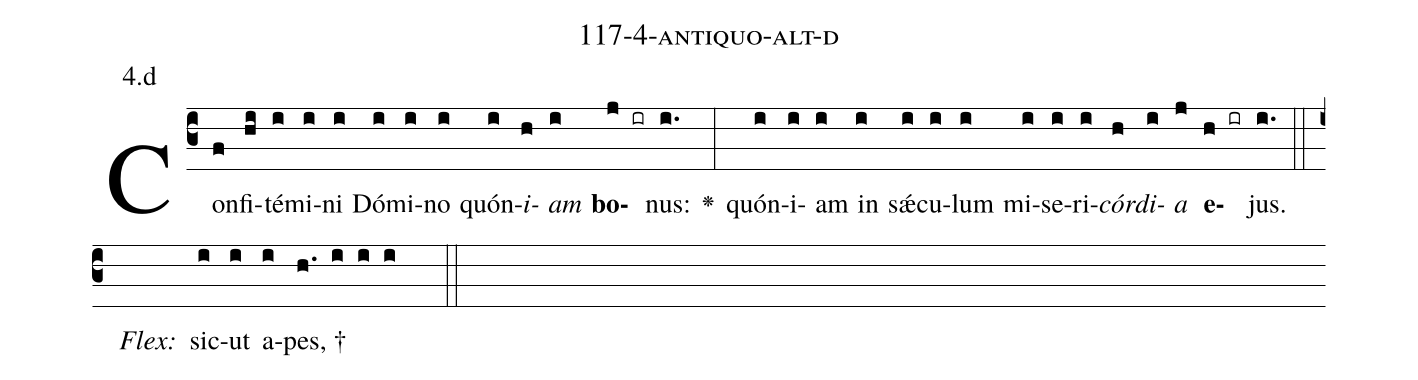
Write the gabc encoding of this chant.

name: 117-4-antiquo-alt-d;
annotation: 4.d;
%%
(c3)Con(f)fi(hi)té(i)mi(i)ni(i) Dó(i)mi(i)no(i) quón(i)<i>i</i>(h)<i>am</i>(i) <b>bo</b>(j ir)nus:(i.) <v>\greheightstar</v>(:) quón(i)i(i)am(i) in(i) sǽ(i)cu(i)lum(i) mi(i)se(i)ri(i)<i>cór</i>(h)<i>di</i>(i)<i>a</i>(j) <b>e</b>(h ir)jus.(i.) (::)
<i>Flex:</i>()  sic(i)ut(i) a(i)pes, †(h. i i i  ::)

%E(i) u(h) o(i) u(j) a(h) e.(i.) (::)
